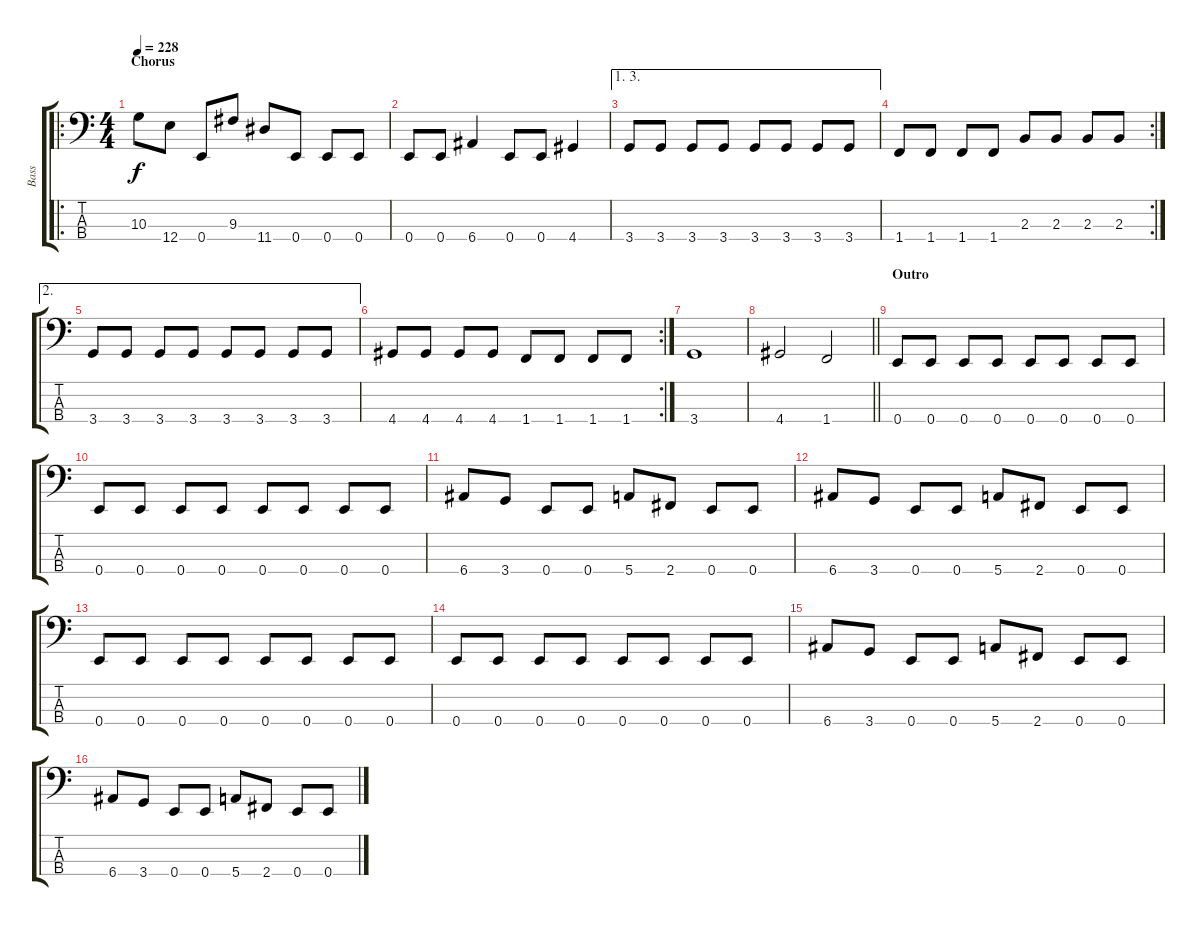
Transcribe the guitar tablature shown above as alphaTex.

\track ("Bass" "Bass") {instrument electricbassfinger}
\staff {score tabs}
\tuning (G2 D2 A1 E1) {hide}
\ro
\ts (4 4)
\section ("" "Chorus")
\tempo 228
\clef f4
\ks c
10.3.8{dy f} 12.4.8 0.4.8 9.3.8 11.4.8 0.4.8 0.4.8 0.4.8 |
0.4.8 0.4.8 6.4.4 0.4.8 0.4.8 4.4.4 |
\ae (1 3)
3.4.8 3.4.8 3.4.8 3.4.8 3.4.8 3.4.8 3.4.8 3.4.8 |
\rc 2
1.4.8 1.4.8 1.4.8 1.4.8 2.3.8 2.3.8 2.3.8 2.3.8 |
\ae 2
3.4.8 3.4.8 3.4.8 3.4.8 3.4.8 3.4.8 3.4.8 3.4.8 |
\rc 2
4.4.8 4.4.8 4.4.8 4.4.8 1.4.8 1.4.8 1.4.8 1.4.8 |
3.4.1 |
\barLineRight lightlight
4.4.2 1.4.2 |
\section ("" "Outro")
0.4.8 0.4.8 0.4.8 0.4.8 0.4.8 0.4.8 0.4.8 0.4.8 |
0.4.8 0.4.8 0.4.8 0.4.8 0.4.8 0.4.8 0.4.8 0.4.8 |
6.4.8 3.4.8 0.4.8 0.4.8 5.4.8 2.4.8 0.4.8 0.4.8 |
6.4.8 3.4.8 0.4.8 0.4.8 5.4.8 2.4.8 0.4.8 0.4.8 |
0.4.8 0.4.8 0.4.8 0.4.8 0.4.8 0.4.8 0.4.8 0.4.8 |
0.4.8 0.4.8 0.4.8 0.4.8 0.4.8 0.4.8 0.4.8 0.4.8 |
6.4.8 3.4.8 0.4.8 0.4.8 5.4.8 2.4.8 0.4.8 0.4.8 |
6.4.8 3.4.8 0.4.8 0.4.8 5.4.8 2.4.8 0.4.8 0.4.8
